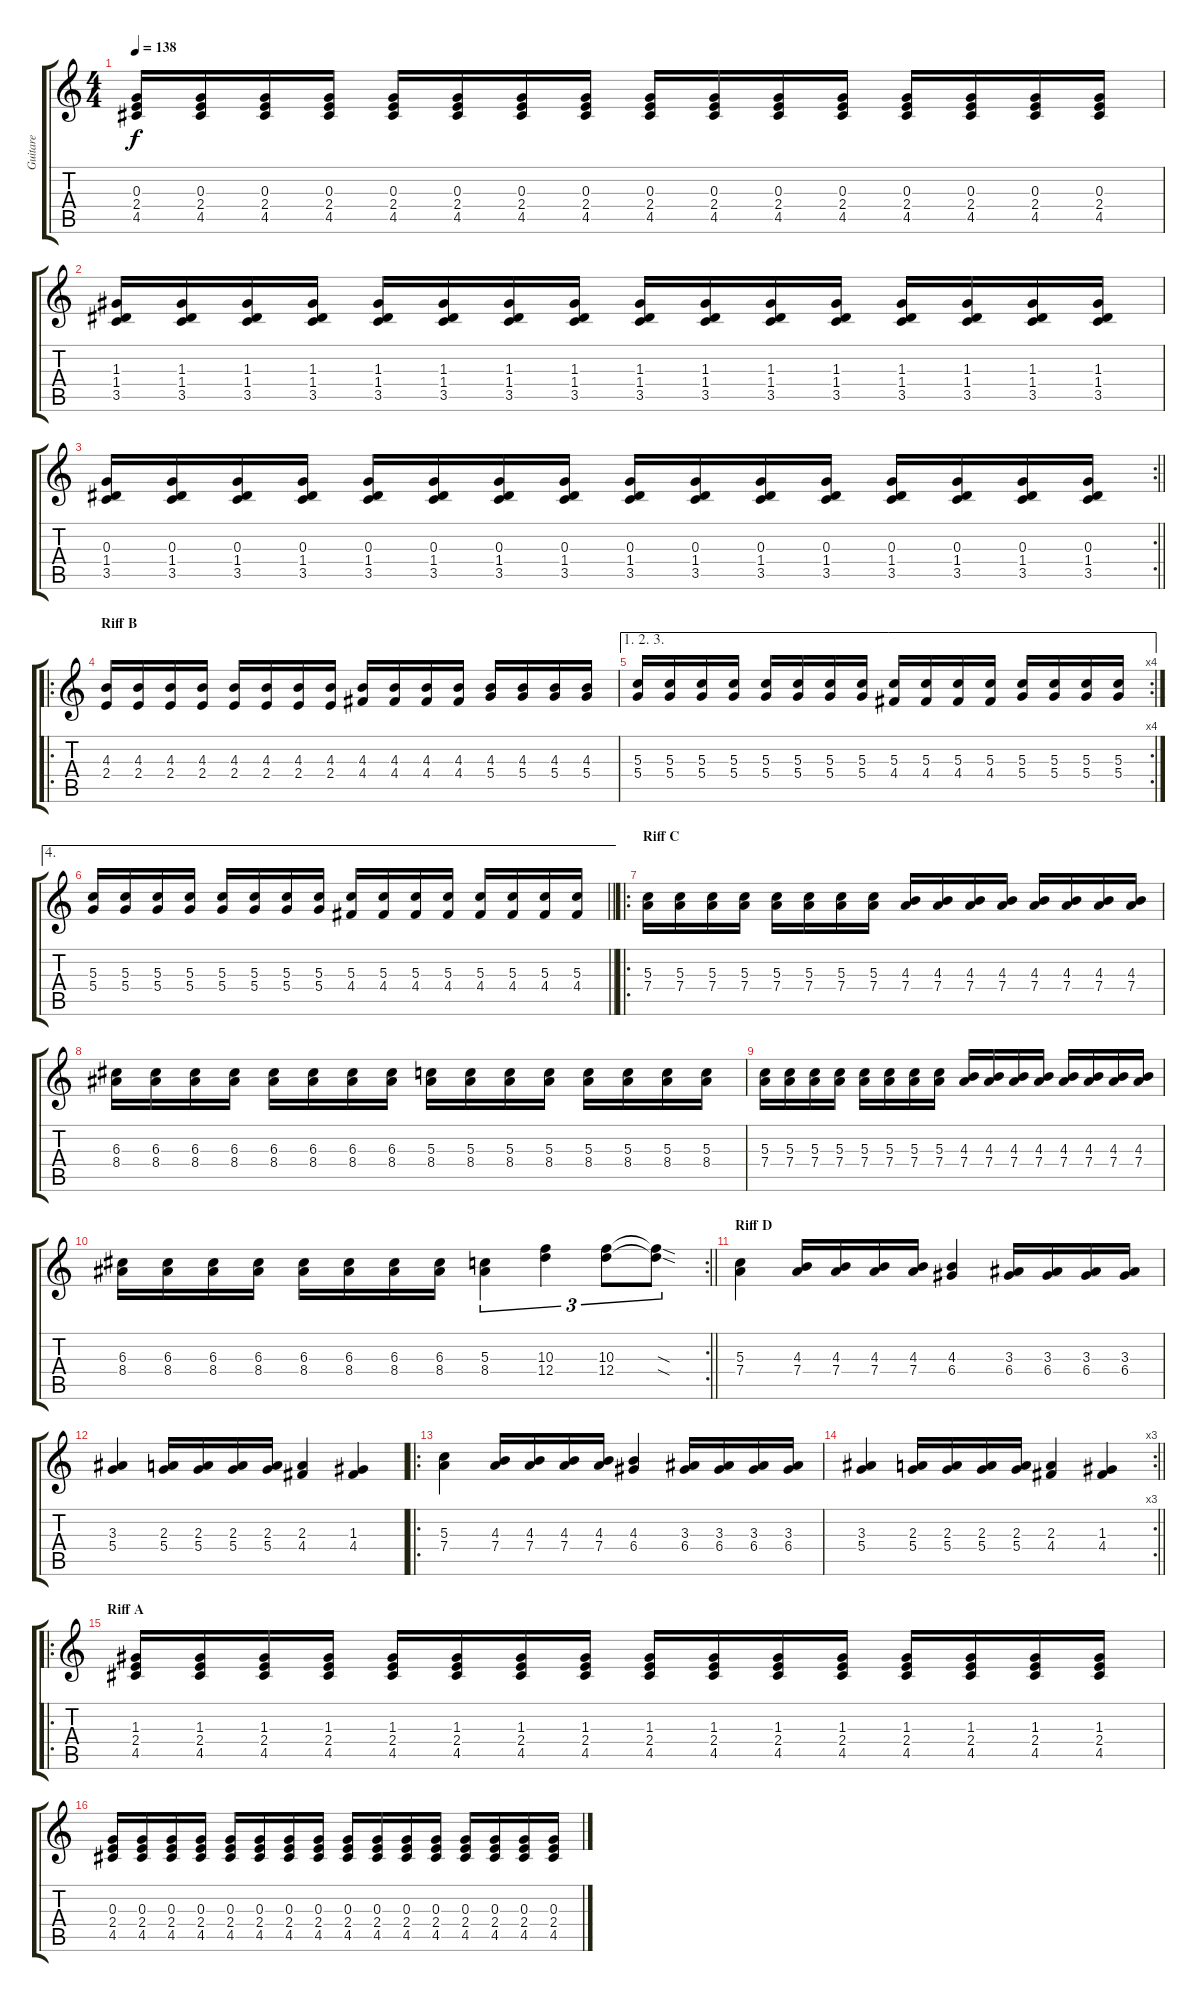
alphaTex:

\track ("Guitare" "Guitare") {instrument overdrivenguitar}
\staff {score tabs}
\tuning (E4 B3 G3 D3 A2 E2) {hide}
\ts (4 4)
\tempo 138
\clef g2
\ks c
(0.3 2.4 4.5).16{dy f} (0.3 2.4 4.5).16 (0.3 2.4 4.5).16 (0.3 2.4 4.5).16 (0.3 2.4 4.5).16 (0.3 2.4 4.5).16 (0.3 2.4 4.5).16 (0.3 2.4 4.5).16 (0.3 2.4 4.5).16 (0.3 2.4 4.5).16 (0.3 2.4 4.5).16 (0.3 2.4 4.5).16 (0.3 2.4 4.5).16 (0.3 2.4 4.5).16 (0.3 2.4 4.5).16 (0.3 2.4 4.5).16 |
(1.3 1.4 3.5).16 (1.3 1.4 3.5).16 (1.3 1.4 3.5).16 (1.3 1.4 3.5).16 (1.3 1.4 3.5).16 (1.3 1.4 3.5).16 (1.3 1.4 3.5).16 (1.3 1.4 3.5).16 (1.3 1.4 3.5).16 (1.3 1.4 3.5).16 (1.3 1.4 3.5).16 (1.3 1.4 3.5).16 (1.3 1.4 3.5).16 (1.3 1.4 3.5).16 (1.3 1.4 3.5).16 (1.3 1.4 3.5).16 |
\rc 2
\barLineRight lightlight
(0.3 1.4 3.5).16 (0.3 1.4 3.5).16 (0.3 1.4 3.5).16 (0.3 1.4 3.5).16 (0.3 1.4 3.5).16 (0.3 1.4 3.5).16 (0.3 1.4 3.5).16 (0.3 1.4 3.5).16 (0.3 1.4 3.5).16 (0.3 1.4 3.5).16 (0.3 1.4 3.5).16 (0.3 1.4 3.5).16 (0.3 1.4 3.5).16 (0.3 1.4 3.5).16 (0.3 1.4 3.5).16 (0.3 1.4 3.5).16 |
\ro
\section ("" "Riff B")
(4.3 2.4).16 (4.3 2.4).16 (4.3 2.4).16 (4.3 2.4).16 (4.3 2.4).16 (4.3 2.4).16 (4.3 2.4).16 (4.3 2.4).16 (4.3 4.4).16 (4.3 4.4).16 (4.3 4.4).16 (4.3 4.4).16 (4.3 5.4).16 (4.3 5.4).16 (4.3 5.4).16 (4.3 5.4).16 |
\ae (1 2 3)
\rc 4
(5.3 5.4).16 (5.3 5.4).16 (5.3 5.4).16 (5.3 5.4).16 (5.3 5.4).16 (5.3 5.4).16 (5.3 5.4).16 (5.3 5.4).16 (5.3 4.4).16 (5.3 4.4).16 (5.3 4.4).16 (5.3 4.4).16 (5.3 5.4).16 (5.3 5.4).16 (5.3 5.4).16 (5.3 5.4).16 |
\ae 4
\barLineRight lightlight
(5.3 5.4).16 (5.3 5.4).16 (5.3 5.4).16 (5.3 5.4).16 (5.3 5.4).16 (5.3 5.4).16 (5.3 5.4).16 (5.3 5.4).16 (5.3 4.4).16 (5.3 4.4).16 (5.3 4.4).16 (5.3 4.4).16 (5.3 4.4).16 (5.3 4.4).16 (5.3 4.4).16 (5.3 4.4).16 |
\ro
\section ("" "Riff C")
(5.3 7.4).16 (5.3 7.4).16 (5.3 7.4).16 (5.3 7.4).16 (5.3 7.4).16 (5.3 7.4).16 (5.3 7.4).16 (5.3 7.4).16 (4.3 7.4).16 (4.3 7.4).16 (4.3 7.4).16 (4.3 7.4).16 (4.3 7.4).16 (4.3 7.4).16 (4.3 7.4).16 (4.3 7.4).16 |
(6.3 8.4).16 (6.3 8.4).16 (6.3 8.4).16 (6.3 8.4).16 (6.3 8.4).16 (6.3 8.4).16 (6.3 8.4).16 (6.3 8.4).16 (5.3 8.4).16 (5.3 8.4).16 (5.3 8.4).16 (5.3 8.4).16 (5.3 8.4).16 (5.3 8.4).16 (5.3 8.4).16 (5.3 8.4).16 |
(5.3 7.4).16 (5.3 7.4).16 (5.3 7.4).16 (5.3 7.4).16 (5.3 7.4).16 (5.3 7.4).16 (5.3 7.4).16 (5.3 7.4).16 (4.3 7.4).16 (4.3 7.4).16 (4.3 7.4).16 (4.3 7.4).16 (4.3 7.4).16 (4.3 7.4).16 (4.3 7.4).16 (4.3 7.4).16 |
\rc 2
\barLineRight lightlight
(6.3 8.4).16 (6.3 8.4).16 (6.3 8.4).16 (6.3 8.4).16 (6.3 8.4).16 (6.3 8.4).16 (6.3 8.4).16 (6.3 8.4).16 (5.3 8.4).4{tu (3 2)} (10.3 12.4).4{tu (3 2)} (10.3 12.4).8{tu (3 2)} (10.3{sod t} 12.4{sod t}).8{tu (3 2)} |
\section ("" "Riff D")
(5.3 7.4).4 (4.3 7.4).16 (4.3 7.4).16 (4.3 7.4).16 (4.3 7.4).16 (4.3 6.4).4 (3.3 6.4).16 (3.3 6.4).16 (3.3 6.4).16 (3.3 6.4).16 |
(3.3 5.4).4 (2.3 5.4).16 (2.3 5.4).16 (2.3 5.4).16 (2.3 5.4).16 (2.3 4.4).4 (1.3 4.4).4 |
\ro
(5.3 7.4).4 (4.3 7.4).16 (4.3 7.4).16 (4.3 7.4).16 (4.3 7.4).16 (4.3 6.4).4 (3.3 6.4).16 (3.3 6.4).16 (3.3 6.4).16 (3.3 6.4).16 |
\rc 3
\barLineRight lightlight
(3.3 5.4).4 (2.3 5.4).16 (2.3 5.4).16 (2.3 5.4).16 (2.3 5.4).16 (2.3 4.4).4 (1.3 4.4).4 |
\ro
\section ("" "Riff A")
(1.3 2.4 4.5).16 (1.3 2.4 4.5).16 (1.3 2.4 4.5).16 (1.3 2.4 4.5).16 (1.3 2.4 4.5).16 (1.3 2.4 4.5).16 (1.3 2.4 4.5).16 (1.3 2.4 4.5).16 (1.3 2.4 4.5).16 (1.3 2.4 4.5).16 (1.3 2.4 4.5).16 (1.3 2.4 4.5).16 (1.3 2.4 4.5).16 (1.3 2.4 4.5).16 (1.3 2.4 4.5).16 (1.3 2.4 4.5).16 |
(0.3 2.4 4.5).16 (0.3 2.4 4.5).16 (0.3 2.4 4.5).16 (0.3 2.4 4.5).16 (0.3 2.4 4.5).16 (0.3 2.4 4.5).16 (0.3 2.4 4.5).16 (0.3 2.4 4.5).16 (0.3 2.4 4.5).16 (0.3 2.4 4.5).16 (0.3 2.4 4.5).16 (0.3 2.4 4.5).16 (0.3 2.4 4.5).16 (0.3 2.4 4.5).16 (0.3 2.4 4.5).16 (0.3 2.4 4.5).16
